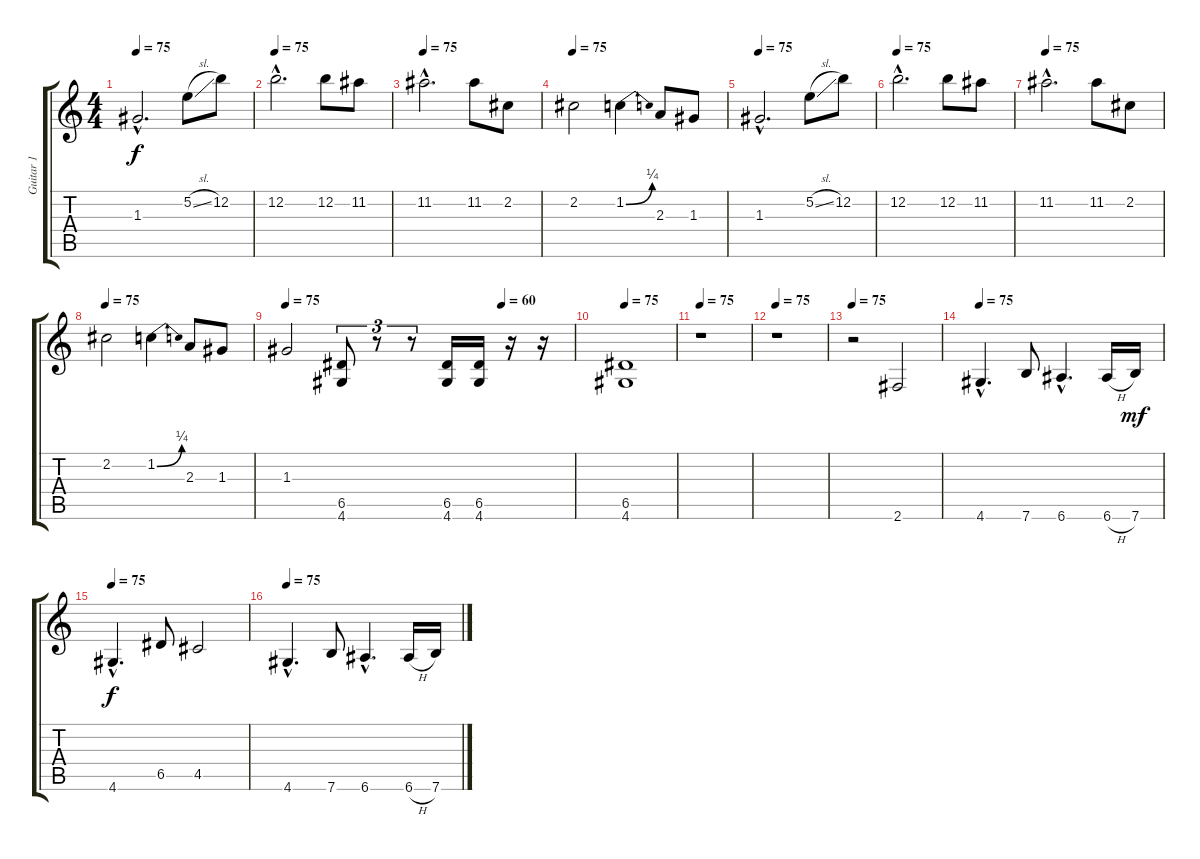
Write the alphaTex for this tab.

\track ("Guitar 1" "Guitar 1") {instrument distortionguitar}
\staff {score tabs}
\tuning (E4 B3 G3 D3 A2 E2) {hide}
\ts (4 4)
\tempo 75
\clef g2
\ks c
1.3{hac}.2{d dy f} 5.2{sl}.8 12.2.8 |
\tempo 75
12.2{hac}.2{d} 12.2.8 11.2.8 |
\tempo 75
11.2{hac}.2{d} 11.2.8 2.2.8 |
\tempo 75
2.2.2 1.2{be (bend 0 0 60 1)}.4 2.3.8 1.3.8 |
\tempo 75
1.3{hac}.2{d} 5.2{sl}.8 12.2.8 |
\tempo 75
12.2{hac}.2{d} 12.2.8 11.2.8 |
\tempo 75
11.2{hac}.2{d} 11.2.8 2.2.8 |
\tempo 75
2.2.2 1.2{be (bend 0 0 60 1)}.4 2.3.8 1.3.8 |
\tempo 75
\tempo (60 0.75)
1.3.2 (6.5 4.6).8{tu (3 2)} r.8{tu (3 2)} r.8{tu (3 2)} (6.5 4.6).16 (6.5 4.6).16 r.16 r.16 |
\tempo 75
(6.5 4.6).1{volume 0} |
\tempo 75
r.1 |
\tempo 75
r.1 |
\tempo 75
r.2{volume 0} 2.6.2{volume 16} |
\tempo 75
4.6{hac}.4{d} 7.6.8 6.6{hac}.4{d} 6.6{h}.16 7.6.16{dy mf} |
\tempo 75
4.6{hac}.4{d dy f} 6.5.8 4.5.2 |
\tempo 75
4.6{hac}.4{d} 7.6.8 6.6{hac}.4{d} 6.6{h}.16 7.6.16
